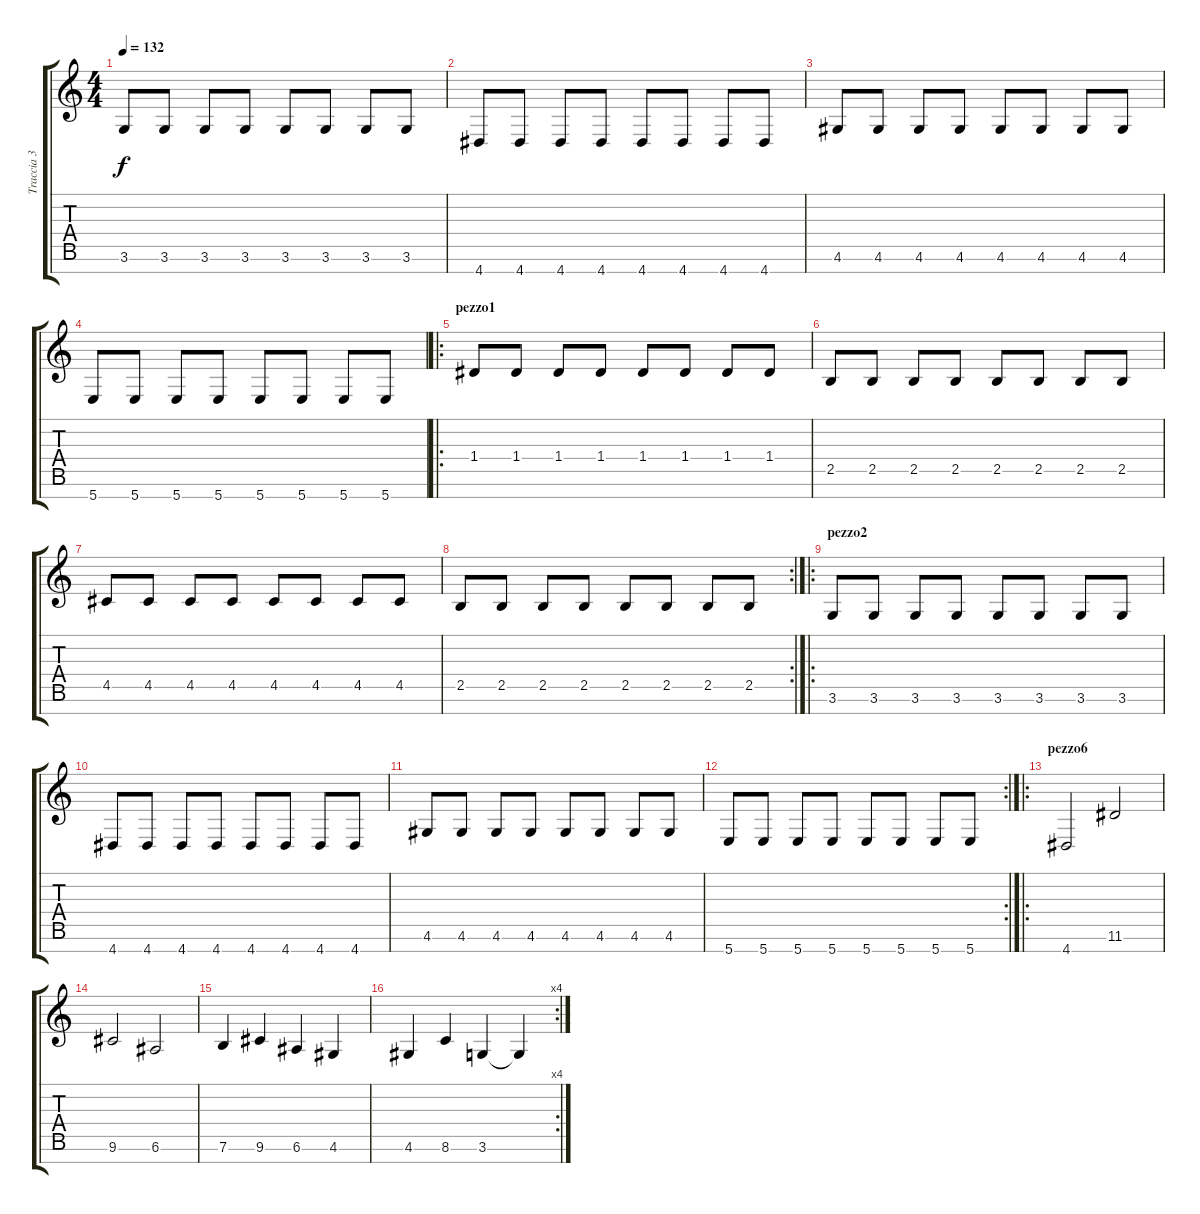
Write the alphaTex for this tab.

\track ("Traccia 3" "Traccia 3") {instrument electricbassfinger}
\staff {score tabs}
\tuning (E4 B3 G3 D3 A2 E2 B1) {hide}
\ts (4 4)
\tempo 132
\clef g2
\ks c
3.6.8{dy f} 3.6.8 3.6.8 3.6.8 3.6.8 3.6.8 3.6.8 3.6.8 |
4.7.8 4.7.8 4.7.8 4.7.8 4.7.8 4.7.8 4.7.8 4.7.8 |
4.6.8 4.6.8 4.6.8 4.6.8 4.6.8 4.6.8 4.6.8 4.6.8 |
5.7.8 5.7.8 5.7.8 5.7.8 5.7.8 5.7.8 5.7.8 5.7.8 |
\ro
\section ("" "pezzo1")
1.4.8 1.4.8 1.4.8 1.4.8 1.4.8 1.4.8 1.4.8 1.4.8 |
2.5.8 2.5.8 2.5.8 2.5.8 2.5.8 2.5.8 2.5.8 2.5.8 |
4.5.8 4.5.8 4.5.8 4.5.8 4.5.8 4.5.8 4.5.8 4.5.8 |
\rc 2
2.5.8 2.5.8 2.5.8 2.5.8 2.5.8 2.5.8 2.5.8 2.5.8 |
\ro
\section ("" "pezzo2")
3.6.8 3.6.8 3.6.8 3.6.8 3.6.8 3.6.8 3.6.8 3.6.8 |
4.7.8 4.7.8 4.7.8 4.7.8 4.7.8 4.7.8 4.7.8 4.7.8 |
4.6.8 4.6.8 4.6.8 4.6.8 4.6.8 4.6.8 4.6.8 4.6.8 |
\rc 2
5.7.8 5.7.8 5.7.8 5.7.8 5.7.8 5.7.8 5.7.8 5.7.8 |
\ro
\section ("" "pezzo6")
4.7.2 11.6.2 |
9.6.2 6.6.2 |
7.6.4 9.6.4 6.6.4 4.6.4 |
\rc 4
4.6.4 8.6.4 3.6.4 3.6{t}.4
